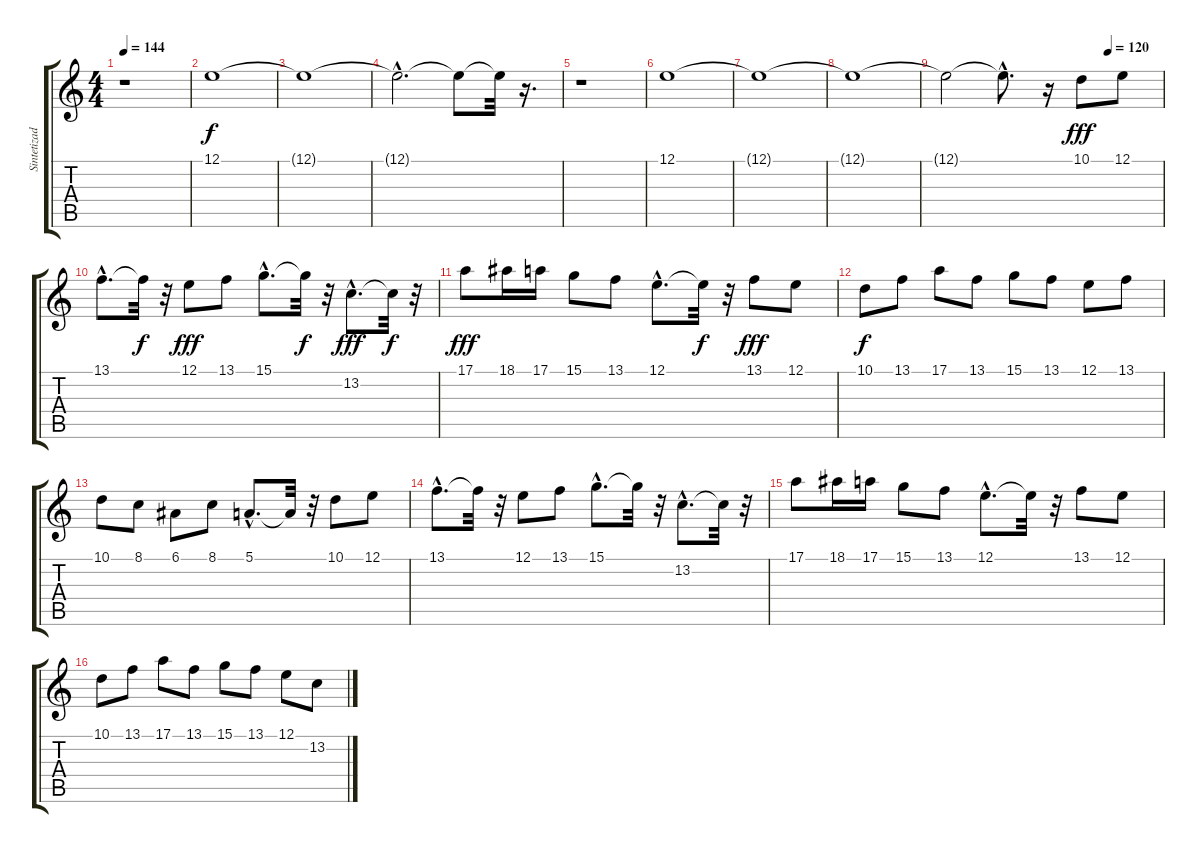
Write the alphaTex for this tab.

\track ("Sintetizador 1" "Sintetizad") {instrument violin}
\staff {score tabs}
\tuning (E4 B3 G3 D3 A2 E2) {hide}
\ts (4 4)
\tempo 144
\clef g2
\ks c
r.1{dy f instrument violin} |
12.1.1{volume 3} |
12.1{t}.1 |
12.1{hac t}.2{d} 12.1{t}.8 12.1{t}.32 r.16{d} |
r.1 |
12.1.1{volume 3} |
12.1{t}.1 |
12.1{t}.1 |
\tempo (120 0.75)
12.1{t}.2 12.1{hac t}.8{d} r.16 10.1.8{dy fff volume 12} 12.1.8 |
13.1{hac}.8{d} 13.1{t}.32{dy f} r.32 12.1.8{dy fff} 13.1.8 15.1{hac}.8{d} 15.1{t}.32{dy f} r.32 13.2{hac}.8{d dy fff} 13.2{t}.32{dy f} r.32 |
17.1.8{dy fff} 18.1.16 17.1.16 15.1.8 13.1.8 12.1{hac}.8{d} 12.1{t}.32{dy f} r.32 13.1.8{dy fff} 12.1.8 |
10.1.8{dy f} 13.1.8 17.1.8 13.1.8 15.1.8 13.1.8 12.1.8 13.1.8 |
10.1.8 8.1.8 6.1.8 8.1.8 5.1{hac}.8{d} 5.1{t}.32 r.32 10.1.8 12.1.8 |
13.1{hac}.8{d} 13.1{t}.32 r.32 12.1.8 13.1.8 15.1{hac}.8{d} 15.1{t}.32 r.32 13.2{hac}.8{d} 13.2{t}.32 r.32 |
17.1.8 18.1.16 17.1.16 15.1.8 13.1.8 12.1{hac}.8{d} 12.1{t}.32 r.32 13.1.8 12.1.8 |
10.1.8 13.1.8 17.1.8 13.1.8 15.1.8 13.1.8 12.1.8 13.2.8
